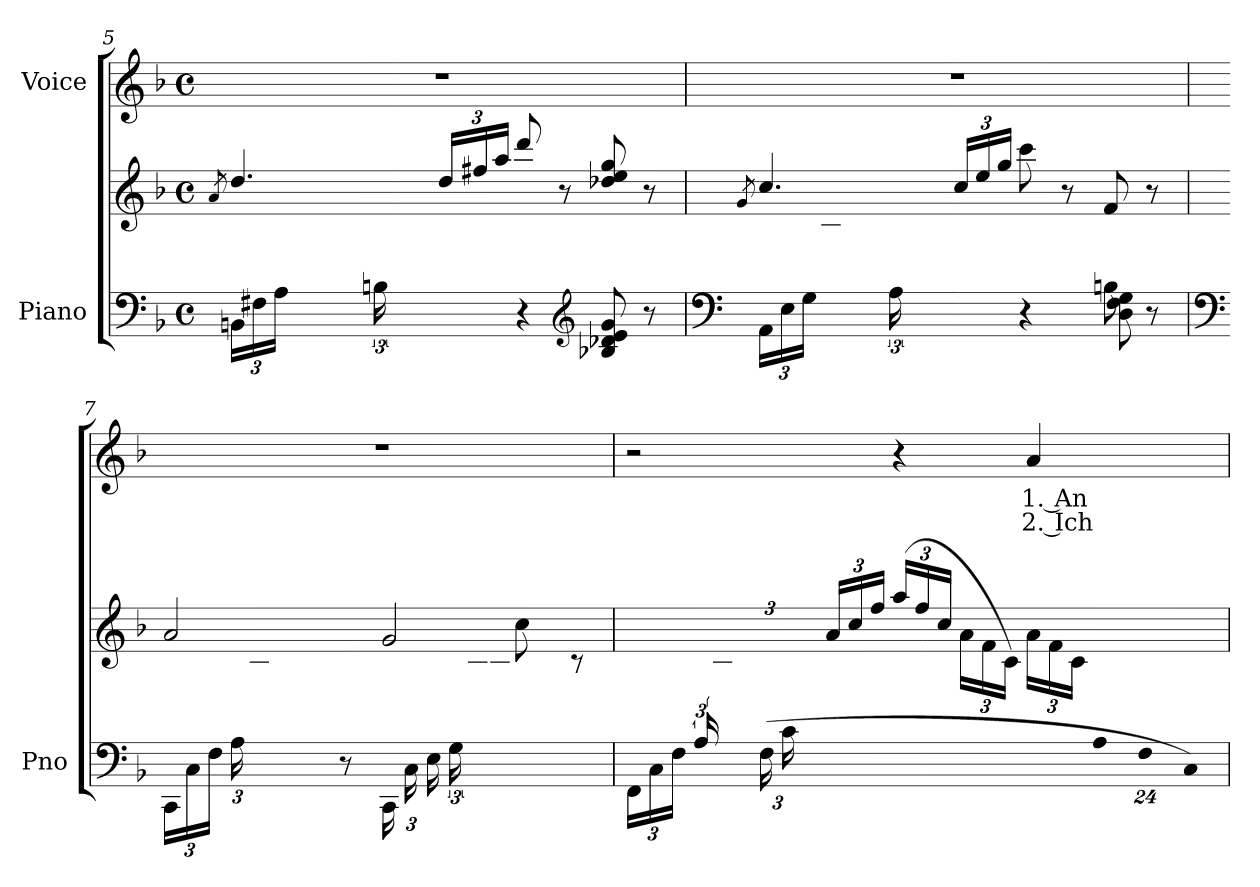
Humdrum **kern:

**kern	**kern	**kern	**text	**text
*part2	*part2	*part1	*part1	*part1
*staff3	*staff2	*staff1	*staff1	*staff1
*I"Piano	*	*I"Voice	*	*
*I'Pno	*	*	*	*
*clefF4	*clefG2	*clefG2	*	*
*k[b-]	*k[b-]	*k[b-]	*	*
*M4/4	*M4/4	*M4/4	*	*
*met(c)	*met(c)	*met(c)	*	*
=5	=5	=5	=5	=5
.	8qa/	.	.	.
*Xbrackettup	*	*	*	*
*	*^	*	*	*
(24BBn\LL	4.dd/	8ryy	1r	.	.
24F#X\	.	.	.	.	.
24A\JJ	.	.	.	.	.
8ryy	.	24d\LL	.	.	.
.	.	24f#X\	.	.	.
.	.	24a\JJ	.	.	.
*brackettup	*	*	*	*	*
24Bn\LL	.	24ryy	.	.	.
24%5ryy	.	24f#\	.	.	.
.	.	24a\JJ	.	.	.
.	8ryy	24dd/LL	.	.	.
.	.	24ff#X/	.	.	.
.	.	24aa/JJ	.	.	.
4r	8ddd/	2ryy	.	.	.
.	8r	.	.	.	.
*clefG2	*	*	*	*	*
8B-X/ 8d-X/ 8e/ 8g/	8dd-X/ 8ee/ 8gg/	.	.	.	.
8r	8r	.	.	.	.
=6	=6	=6	=6	=6	=6
*clefF4	*	*	*	*	*
.	8qg/	.	.	.	.
*^	*	*	*	*	*
*	*Xbrackettup	*	*	*	*	*
2.ryy	(24AA\LL	4.cc/	8ryy	1r	.	.
.	24E\	.	.	.	.	.
.	24G\JJ	.	.	.	.	.
.	8ryy	.	24c\LL	.	.	.
.	.	.	24e\	.	.	.
.	.	.	24g\JJ	.	.	.
*	*brackettup	*	*	*	*	*
.	24A\LL	.	24ryy	.	.	.
.	24%5ryy	.	24e\	.	.	.
.	.	.	24g\JJ	.	.	.
.	.	8ryy	24cc/LL	.	.	.
.	.	.	24ee/	.	.	.
.	.	.	24gg/JJ	.	.	.
.	4r	8ccc\)	2ryy	.	.	.
.	.	8r	.	.	.	.
8Bn\	8D\ 8F\ 8G\	8f/	.	.	.	.
8ryy	8r	8r	.	.	.	.
*v	*v	*	*	*	*	*
*	*v	*v	*	*	*
=7	=7	=7	=7	=7
*clefF4	*	*	*	*
*Xbrackettup	*	*	*	*
*	*^	*	*	*
*	*	*^	*	*	*
24CC\LL	2a/	2..ryy	6ryy	1r	.	.
24C\	.	.	.	.	.	.
24F\JJ	.	.	.	.	.	.
24A\LL	.	.	.	.	.	.
24%5ryy	.	.	24c\	.	.	.
.	.	.	24f\JJ	.	.	.
.	.	.	8cc\)	.	.	.
8r	.	.	24%7ryy	.	.	.
*brackettup	*	*	*	*	*	*
(24CC\LL	2g/	.	.	.	.	.
24C\	.	.	.	.	.	.
24E\JJ	.	.	.	.	.	.
24G\LL	.	.	.	.	.	.
24%5ryy	.	.	24B-\	.	.	.
.	.	.	24c\JJ	.	.	.
.	.	.	8cc\)	.	.	.
8ryy	.	8r	8ryy	.	.	.
*	*	*v	*v	*	*	*
=8	=8	=8	=8	=8	=8
(24FF\LL	1ryy	6ryy	2r	.	.
24C\	.	.	.	.	.
24F\JJ	.	.	.	.	.
24A/LL	.	.	.	.	.
12ryy	.	24c/	.	.	.
.	.	24f/JJ)	.	.	.
*Xbrackettup	*	*	*	*	*
(24F\LL	.	12ryy	.	.	.
24c\	.	.	.	.	.
24%13ryy	.	24f\JJ	.	.	.
.	.	24a/LL	.	.	.
.	.	24cc/	.	.	.
.	.	24ff/JJ)	.	.	.
.	.	(24aa/LL	4r	.	.
.	.	24ff/	.	.	.
.	.	24cc/JJ	.	.	.
.	.	24a\LL	.	.	.
.	.	24f\	.	.	.
.	.	24c\JJ)	.	.	.
*	*	*Xbrackettup	*	*	*
.	.	(24a\LL	4a/	1. An	2. Ich
.	.	24f\	.	.	.
.	.	24c\JJ	.	.	.
24A\LL	.	8ryy	.	.	.
24F\	.	.	.	.	.
24C\JJ)	.	.	.	.	.
*	*v	*v	*	*	*
=	=	=	=	=
*-	*-	*-	*-	*-
